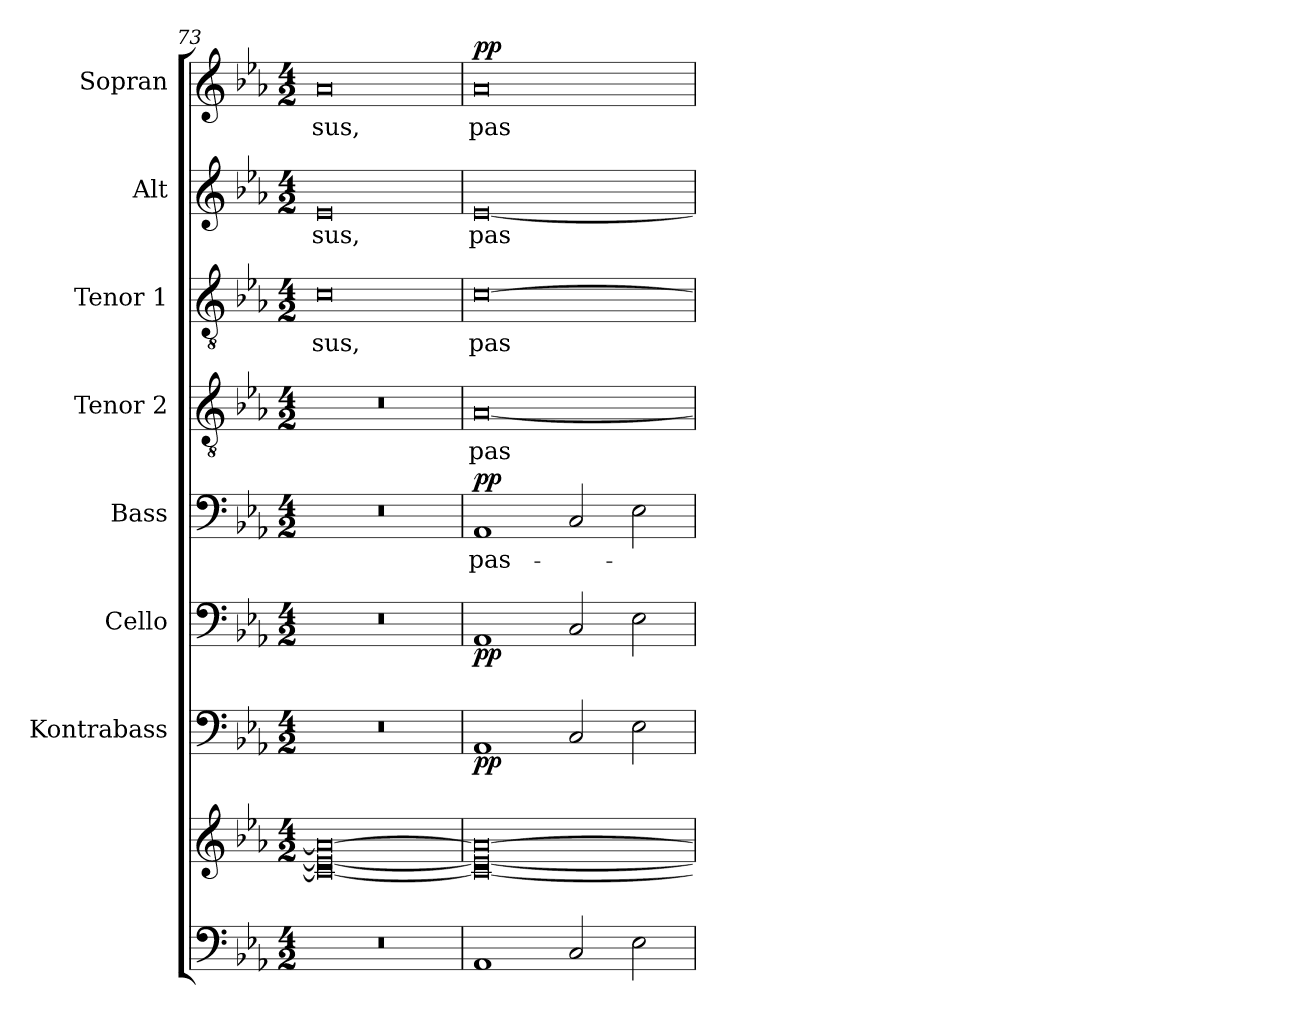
**kern	**kern	**kern	**dynam	**kern	**dynam	**kern	**text	**dynam	**kern	**text	**kern	**text	**kern	**text	**kern	**text	**dynam
*part8	*part8	*part7	*part7	*part6	*part6	*part5	*part5	*part5	*part4	*part4	*part3	*part3	*part2	*part2	*part1	*part1	*part1
*staff9	*staff8	*staff7	*staff7	*staff6	*staff6	*staff5	*staff5	*staff5	*staff4	*staff4	*staff3	*staff3	*staff2	*staff2	*staff1	*staff1	*staff1
*	*	*I"Kontrabass	*	*I"Cello	*	*I"Bass	*	*	*I"Tenor 2	*	*I"Tenor 1	*	*I"Alt	*	*I"Sopran	*	*
*	*	*I'Kb.	*	*	*	*I'B.	*	*	*I'T. 2	*	*I'T. 1	*	*I'A.	*	*I'S.	*	*
*clefF4	*clefG2	*clefF4	*	*clefF4	*	*clefF4	*	*	*clefGv2	*	*clefGv2	*	*clefG2	*	*clefG2	*	*
*	*	*ITrd7c12	*	*	*	*	*	*	*	*	*	*	*	*	*	*	*
*k[b-e-a-]	*k[b-e-a-]	*k[b-e-a-]	*	*k[b-e-a-]	*	*k[b-e-a-]	*	*	*k[b-e-a-]	*	*k[b-e-a-]	*	*k[b-e-a-]	*	*k[b-e-a-]	*	*
*E-:	*E-:	*E-:	*	*E-:	*	*E-:	*	*	*E-:	*	*E-:	*	*E-:	*	*E-:	*	*
*M4/2	*M4/2	*M4/2	*	*M4/2	*	*M4/2	*	*	*M4/2	*	*M4/2	*	*M4/2	*	*M4/2	*	*
=73	=73	=73	=73	=73	=73	=73	=73	=73	=73	=73	=73	=73	=73	=73	=73	=73	=73
!	!	!	!	!	!	!	!	!	!	!	!	!LO:LY:b	!	!LO:LY:b	!	!LO:LY:b	!
0r	0c_ 0e-_ 0a-_	0r	.	0r	.	0r	.	.	0r	.	0c	-sus,	0e-	-sus,	0a-	-sus,	.
!!LO:PB:g=z
=74	=74	=74	=74	=74	=74	=74	=74	=74	=74	=74	=74	=74	=74	=74	=74	=74	=74
!	!	!	!LO:DY:b	!	!LO:DY:b	!	!LO:LY:b	!LO:DY:a	!	!LO:LY:b	!	!LO:LY:b	!	!LO:LY:b	!	!LO:LY:b	!LO:DY:a
1AA-	0c_ 0e-_ 0a-_	1AAA-	pp	1AA-	pp	1AA-	pas-	pp	[0A-	pas-	[0c	pas-	[0e-	pas-	0a-	pas-	pp
2C/	.	2CC/	.	2C/	.	2C/	.	.	.	.	.	.	.	.	.	.	.
2E-\	.	2EE-\	.	2E-\	.	2E-\	.	.	.	.	.	.	.	.	.	.	.
=	=	=	=	=	=	=	=	=	=	=	=	=	=	=	=	=	=
*-	*-	*-	*-	*-	*-	*-	*-	*-	*-	*-	*-	*-	*-	*-	*-	*-	*-
